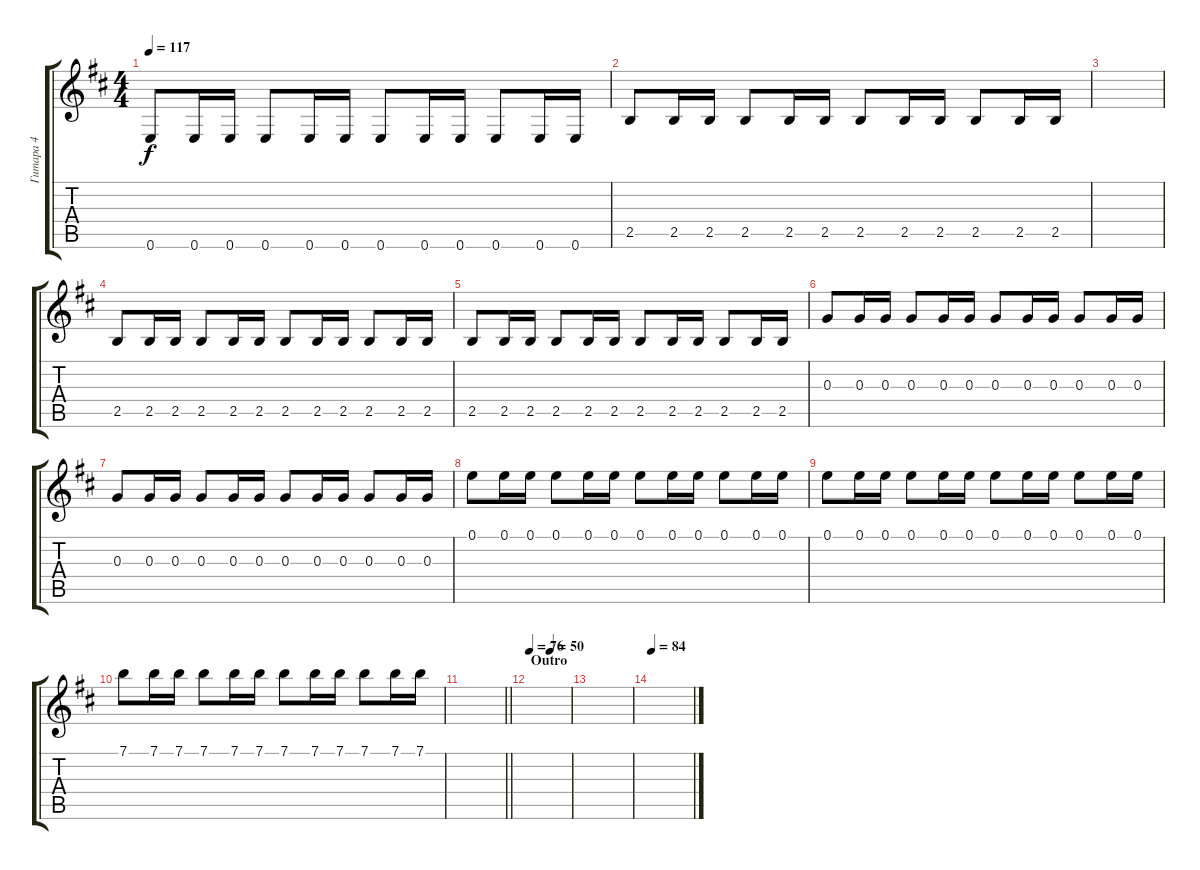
\track ("Гитара 4" "Гитара 4") {instrument distortionguitar}
\staff {score tabs}
\tuning (E4 B3 G3 D3 A2 E2) {hide}
\ts (4 4)
\tempo 117
\clef g2
\ks d
0.6.8{dy f} 0.6.16 0.6.16 0.6.8 0.6.16 0.6.16 0.6.8 0.6.16 0.6.16 0.6.8 0.6.16 0.6.16 |
2.5.8 2.5.16 2.5.16 2.5.8 2.5.16 2.5.16 2.5.8 2.5.16 2.5.16 2.5.8 2.5.16 2.5.16 |
|
2.5.8 2.5.16 2.5.16 2.5.8 2.5.16 2.5.16 2.5.8 2.5.16 2.5.16 2.5.8 2.5.16 2.5.16 |
2.5.8 2.5.16 2.5.16 2.5.8 2.5.16 2.5.16 2.5.8 2.5.16 2.5.16 2.5.8 2.5.16 2.5.16 |
0.3.8 0.3.16 0.3.16 0.3.8 0.3.16 0.3.16 0.3.8 0.3.16 0.3.16 0.3.8 0.3.16 0.3.16 |
0.3.8 0.3.16 0.3.16 0.3.8 0.3.16 0.3.16 0.3.8 0.3.16 0.3.16 0.3.8 0.3.16 0.3.16 |
0.1.8 0.1.16 0.1.16 0.1.8 0.1.16 0.1.16 0.1.8 0.1.16 0.1.16 0.1.8 0.1.16 0.1.16 |
0.1.8 0.1.16 0.1.16 0.1.8 0.1.16 0.1.16 0.1.8 0.1.16 0.1.16 0.1.8 0.1.16 0.1.16 |
7.1.8 7.1.16 7.1.16 7.1.8 7.1.16 7.1.16 7.1.8 7.1.16 7.1.16 7.1.8 7.1.16 7.1.16 |
\barLineRight lightlight
|
\section ("" "Outro")
\tempo 76
\tempo (50 0.5)
\ks bminor
|
|
\tempo 84
